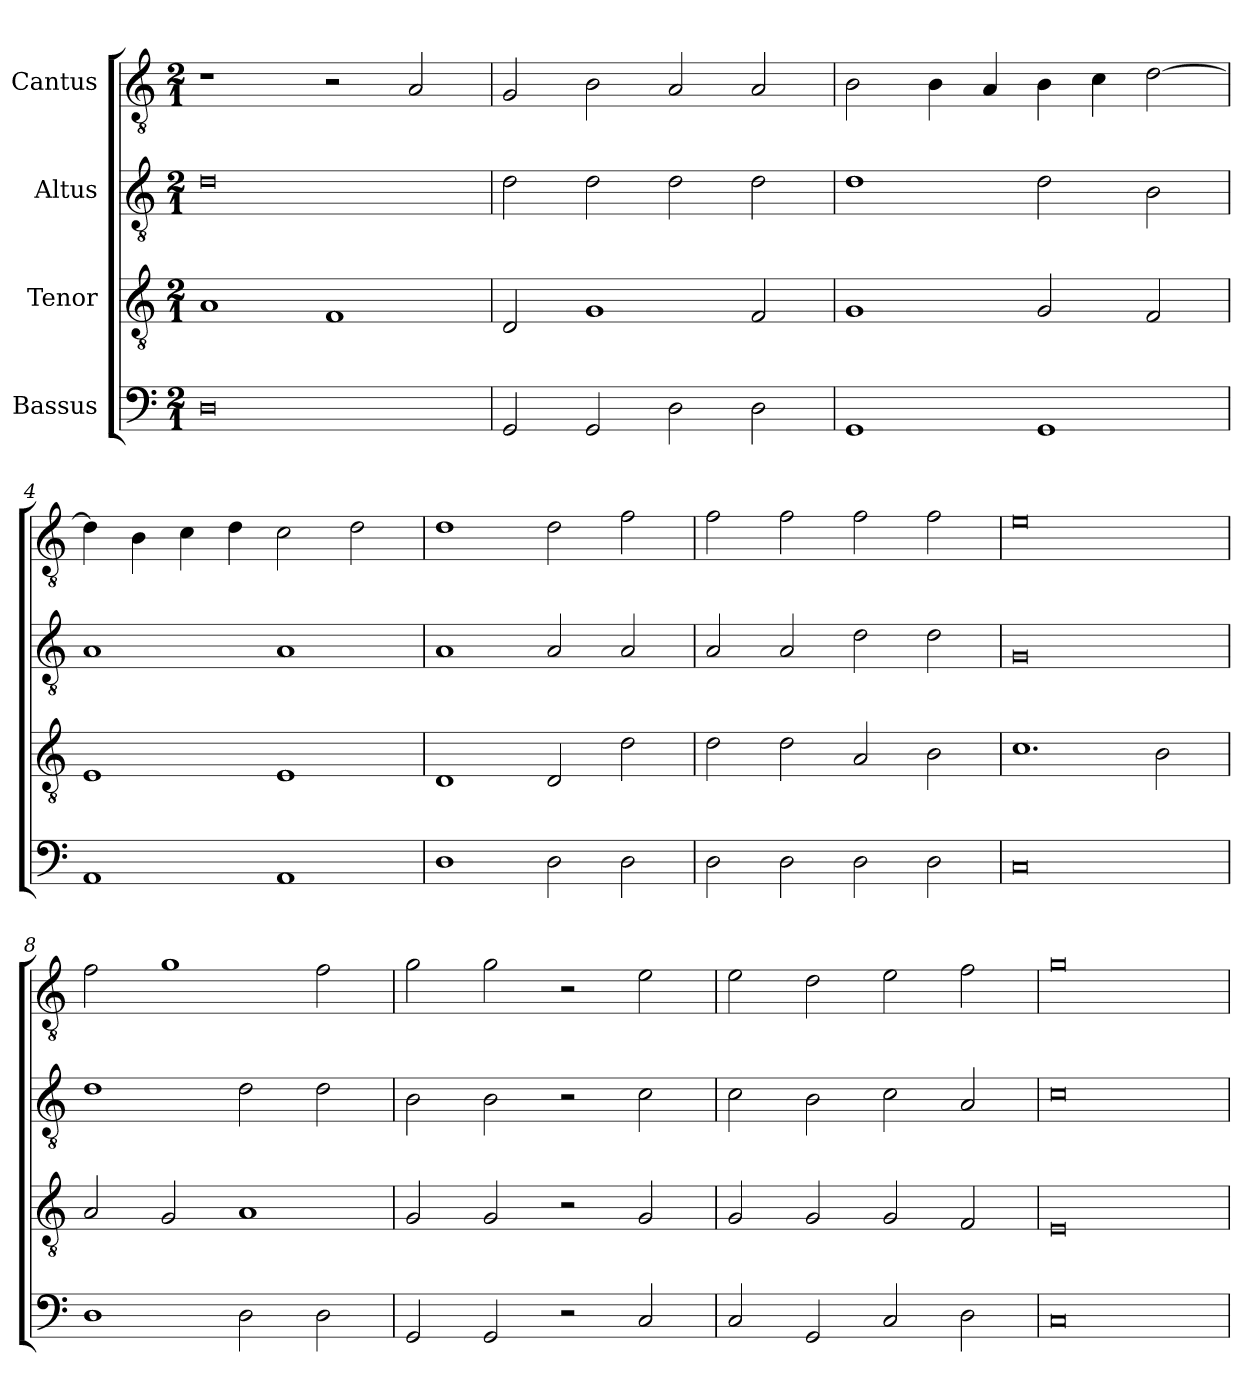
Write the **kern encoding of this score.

**kern	**kern	**kern	**kern
*part4	*part3	*part2	*part1
*staff4	*staff3	*staff2	*staff1
*I"Bassus	*I"Tenor	*I"Altus	*I"Cantus
!!LO:PB:g=z
*clefF4	*clefGv2	*clefGv2	*clefGv2
*	*ITrd7c12	*ITrd7c12	*ITrd7c12
*k[]	*k[]	*k[]	*k[]
*C:	*C:	*C:	*C:
*M2/1	*M2/1	*M2/1	*M2/1
*MM320	*MM320	*MM320	*MM320
=1	=1	=1	=1
0Di	1AAi	0Di	1r
.	1FFi	.	2r
.	.	.	2AAi/
=2	=2	=2	=2
2GGi/	2DDi/	2Di\	2GGi/
2GGi/	1GGi	2Di\	2BBi\
2Di\	.	2Di\	2AAi/
2Di\	2FFi/	2Di\	2AAi/
=3	=3	=3	=3
1GGi	1GGi	1Di	2BBi\
.	.	.	4BBi\
.	.	.	4AAi/
1GGi	2GGi/	2Di\	4BBi\
.	.	.	4Ci\
.	2FFi/	2BBi\	[>2Di\
=4	=4	=4	=4
1AAi	1EEi	1AAi	4Di\]
.	.	.	4BBi\
.	.	.	4Ci\
.	.	.	4Di\
1AAi	1EEi	1AAi	2Ci\
.	.	.	2Di\
=5	=5	=5	=5
1Di	1DDi	1AAi	1Di
2Di\	2DDi/	2AAi/	2Di\
2Di\	2Di\	2AAi/	2Fi\
!!LO:LB:g=z
=6	=6	=6	=6
2Di\	2Di\	2AAi/	2Fi\
2Di\	2Di\	2AAi/	2Fi\
2Di\	2AAi/	2Di\	2Fi\
2Di\	2BBi\	2Di\	2Fi\
=7	=7	=7	=7
0Ci	1.Ci	0GGi	0Ei
.	2BBi\	.	.
=8	=8	=8	=8
1Di	2AAi/	1Di	2Fi\
.	2GGi/	.	1Gi
2Di\	1AAi	2Di\	.
2Di\	.	2Di\	2Fi\
=9	=9	=9	=9
2GGi/	2GGi/	2BBi\	2Gi\
2GGi/	2GGi/	2BBi\	2Gi\
2r	2r	2r	2r
2Ci/	2GGi/	2Ci\	2Ei\
=10	=10	=10	=10
2Ci/	2GGi/	2Ci\	2Ei\
2GGi/	2GGi/	2BBi\	2Di\
2Ci/	2GGi/	2Ci\	2Ei\
2Di\	2FFi/	2AAi/	2Fi\
=11	=11	=11	=11
0Ci	0EEi	0Ci	0Gi
=	=	=	=
*-	*-	*-	*-
